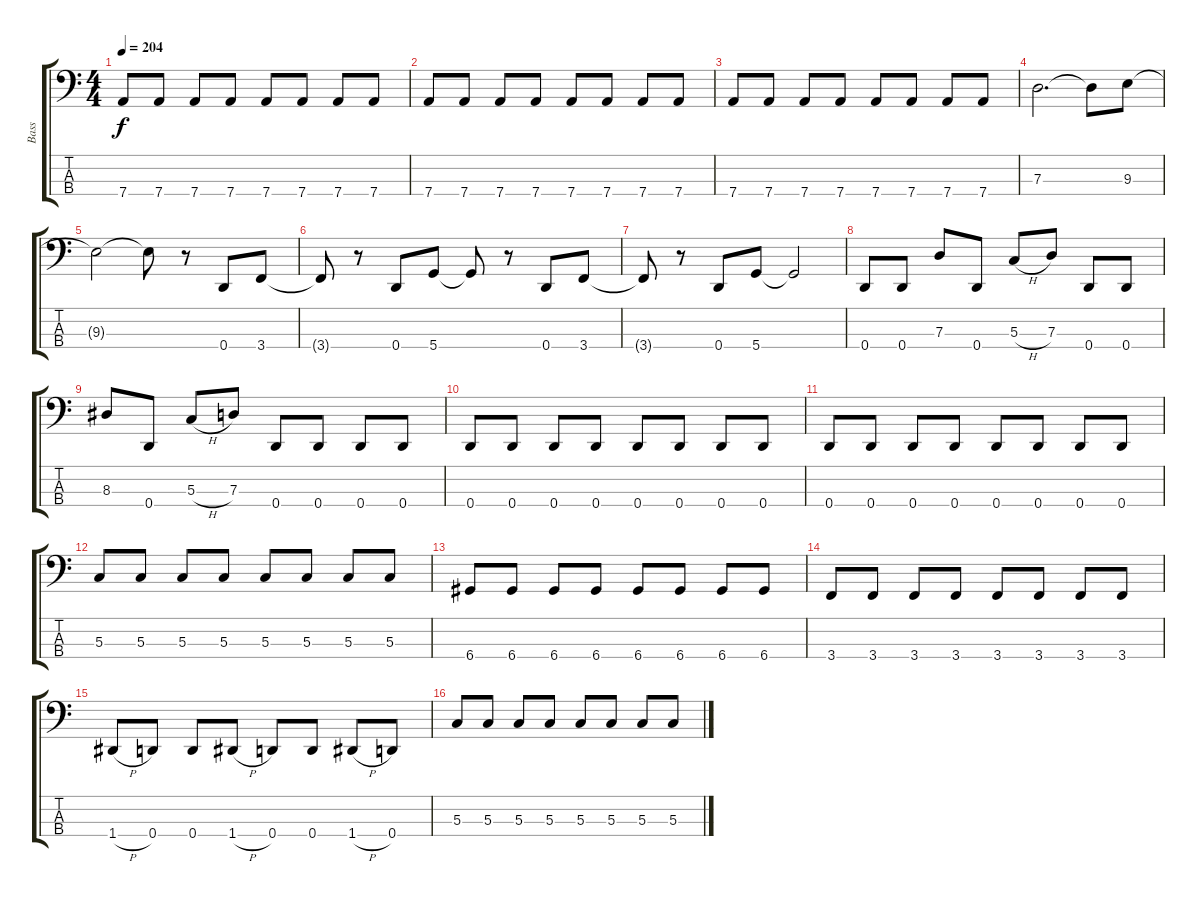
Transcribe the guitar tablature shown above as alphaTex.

\track ("Bass" "Bass") {instrument electricbasspick}
\staff {score tabs}
\tuning (F2 C2 G1 D1) {hide}
\ts (4 4)
\tempo 204
\clef f4
\ks c
7.4.8{dy f} 7.4.8 7.4.8 7.4.8 7.4.8 7.4.8 7.4.8 7.4.8 |
7.4.8 7.4.8 7.4.8 7.4.8 7.4.8 7.4.8 7.4.8 7.4.8 |
7.4.8 7.4.8 7.4.8 7.4.8 7.4.8 7.4.8 7.4.8 7.4.8 |
7.3.2{d} 7.3{t}.8 9.3.8 |
9.3{t}.2 9.3{t}.8 r.8 0.4.8 3.4.8 |
3.4{t}.8 r.8 0.4.8 5.4.8 5.4{t}.8 r.8 0.4.8 3.4.8 |
3.4{t}.8 r.8 0.4.8 5.4.8 5.4{t}.2 |
0.4.8 0.4.8 7.3.8 0.4.8 5.3{h}.8 7.3.8 0.4.8 0.4.8 |
8.3.8 0.4.8 5.3{h}.8 7.3.8 0.4.8 0.4.8 0.4.8 0.4.8 |
0.4.8 0.4.8 0.4.8 0.4.8 0.4.8 0.4.8 0.4.8 0.4.8 |
0.4.8 0.4.8 0.4.8 0.4.8 0.4.8 0.4.8 0.4.8 0.4.8 |
5.3.8 5.3.8 5.3.8 5.3.8 5.3.8 5.3.8 5.3.8 5.3.8 |
6.4.8 6.4.8 6.4.8 6.4.8 6.4.8 6.4.8 6.4.8 6.4.8 |
3.4.8 3.4.8 3.4.8 3.4.8 3.4.8 3.4.8 3.4.8 3.4.8 |
1.4{h}.8 0.4.8 0.4.8 1.4{h}.8 0.4.8 0.4.8 1.4{h}.8 0.4.8 |
5.3.8 5.3.8 5.3.8 5.3.8 5.3.8 5.3.8 5.3.8 5.3.8
